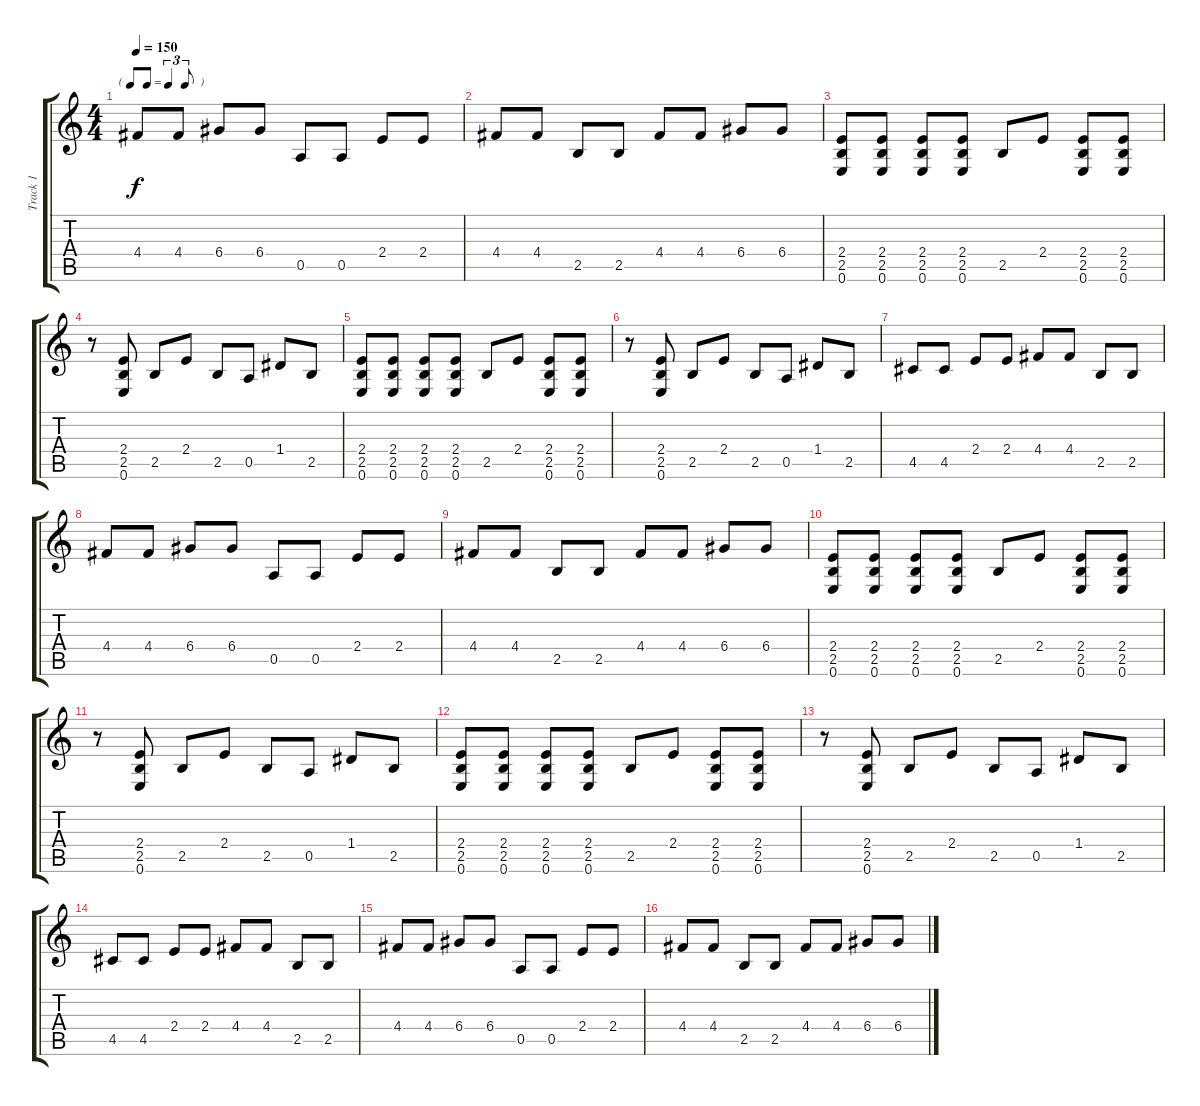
\track ("Track 1" "Track 1") {instrument distortionguitar}
\staff {score tabs}
\tuning (E4 B3 G3 D3 A2 E2) {hide}
\ts (4 4)
\tf triplet8th
\tempo 150
\clef g2
\ks c
4.4.8{dy f} 4.4.8 6.4.8 6.4.8 0.5.8 0.5.8 2.4.8 2.4.8 |
4.4.8 4.4.8 2.5.8 2.5.8 4.4.8 4.4.8 6.4.8 6.4.8 |
(2.4 2.5 0.6).8 (2.4 2.5 0.6).8 (2.4 2.5 0.6).8 (2.4 2.5 0.6).8 2.5.8 2.4.8 (2.4 2.5 0.6).8 (2.4 2.5 0.6).8 |
r.8 (2.4 2.5 0.6).8 2.5.8 2.4.8 2.5.8 0.5.8 1.4.8 2.5.8 |
(2.4 2.5 0.6).8 (2.4 2.5 0.6).8 (2.4 2.5 0.6).8 (2.4 2.5 0.6).8 2.5.8 2.4.8 (2.4 2.5 0.6).8 (2.4 2.5 0.6).8 |
r.8 (2.4 2.5 0.6).8 2.5.8 2.4.8 2.5.8 0.5.8 1.4.8 2.5.8 |
4.5.8 4.5.8 2.4.8 2.4.8 4.4.8 4.4.8 2.5.8 2.5.8 |
4.4.8 4.4.8 6.4.8 6.4.8 0.5.8 0.5.8 2.4.8 2.4.8 |
4.4.8 4.4.8 2.5.8 2.5.8 4.4.8 4.4.8 6.4.8 6.4.8 |
(2.4 2.5 0.6).8 (2.4 2.5 0.6).8 (2.4 2.5 0.6).8 (2.4 2.5 0.6).8 2.5.8 2.4.8 (2.4 2.5 0.6).8 (2.4 2.5 0.6).8 |
r.8 (2.4 2.5 0.6).8 2.5.8 2.4.8 2.5.8 0.5.8 1.4.8 2.5.8 |
(2.4 2.5 0.6).8 (2.4 2.5 0.6).8 (2.4 2.5 0.6).8 (2.4 2.5 0.6).8 2.5.8 2.4.8 (2.4 2.5 0.6).8 (2.4 2.5 0.6).8 |
r.8 (2.4 2.5 0.6).8 2.5.8 2.4.8 2.5.8 0.5.8 1.4.8 2.5.8 |
4.5.8 4.5.8 2.4.8 2.4.8 4.4.8 4.4.8 2.5.8 2.5.8 |
4.4.8 4.4.8 6.4.8 6.4.8 0.5.8 0.5.8 2.4.8 2.4.8 |
4.4.8 4.4.8 2.5.8 2.5.8 4.4.8 4.4.8 6.4.8 6.4.8
